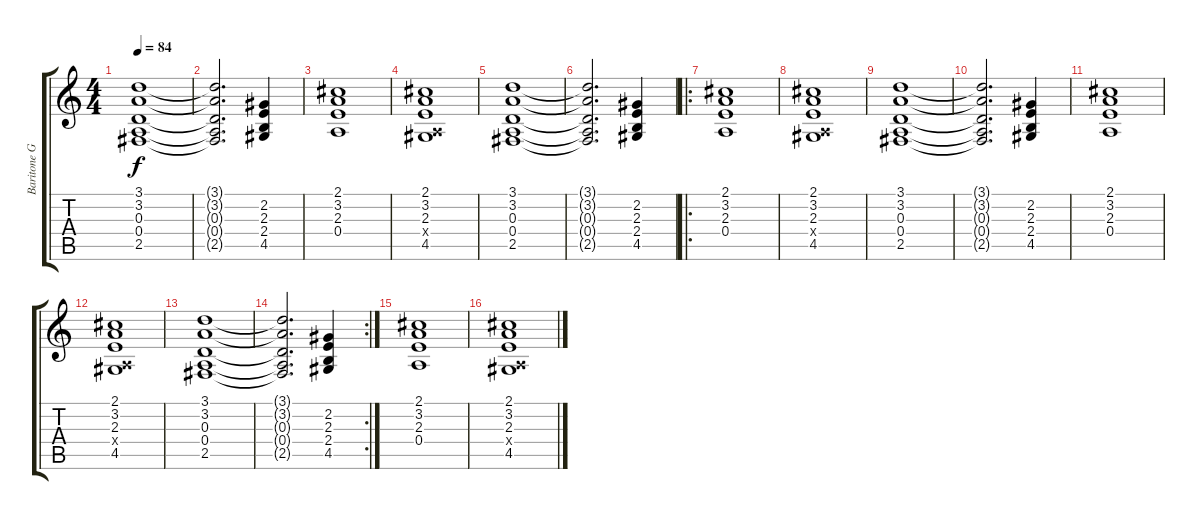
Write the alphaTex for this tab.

\track ("Baritone Gtr. 2" "Baritone G") {instrument electricguitarclean}
\staff {score tabs}
\tuning (B3 Gb3 D3 A2 E2 B1) {hide}
\ts (4 4)
\tempo 84
\clef g2
\ks c
(3.1 3.2 0.3 0.4 2.5).1{dy f} |
(3.1{t} 3.2{t} 0.3{t} 0.4{t} 2.5{t}).2{d} (2.2 2.3 2.4 4.5).4 |
(2.1 3.2 2.3 0.4).1 |
(2.1 3.2 2.3 0.4{x} 4.5).1 |
(3.1 3.2 0.3 0.4 2.5).1 |
(3.1{t} 3.2{t} 0.3{t} 0.4{t} 2.5{t}).2{d} (2.2 2.3 2.4 4.5).4 |
\ro
(2.1 3.2 2.3 0.4).1 |
(2.1 3.2 2.3 0.4{x} 4.5).1 |
(3.1 3.2 0.3 0.4 2.5).1 |
(3.1{t} 3.2{t} 0.3{t} 0.4{t} 2.5{t}).2{d} (2.2 2.3 2.4 4.5).4 |
(2.1 3.2 2.3 0.4).1 |
(2.1 3.2 2.3 0.4{x} 4.5).1 |
(3.1 3.2 0.3 0.4 2.5).1 |
\rc 2
(3.1{t} 3.2{t} 0.3{t} 0.4{t} 2.5{t}).2{d} (2.2 2.3 2.4 4.5).4 |
(2.1 3.2 2.3 0.4).1 |
(2.1 3.2 2.3 0.4{x} 4.5).1
